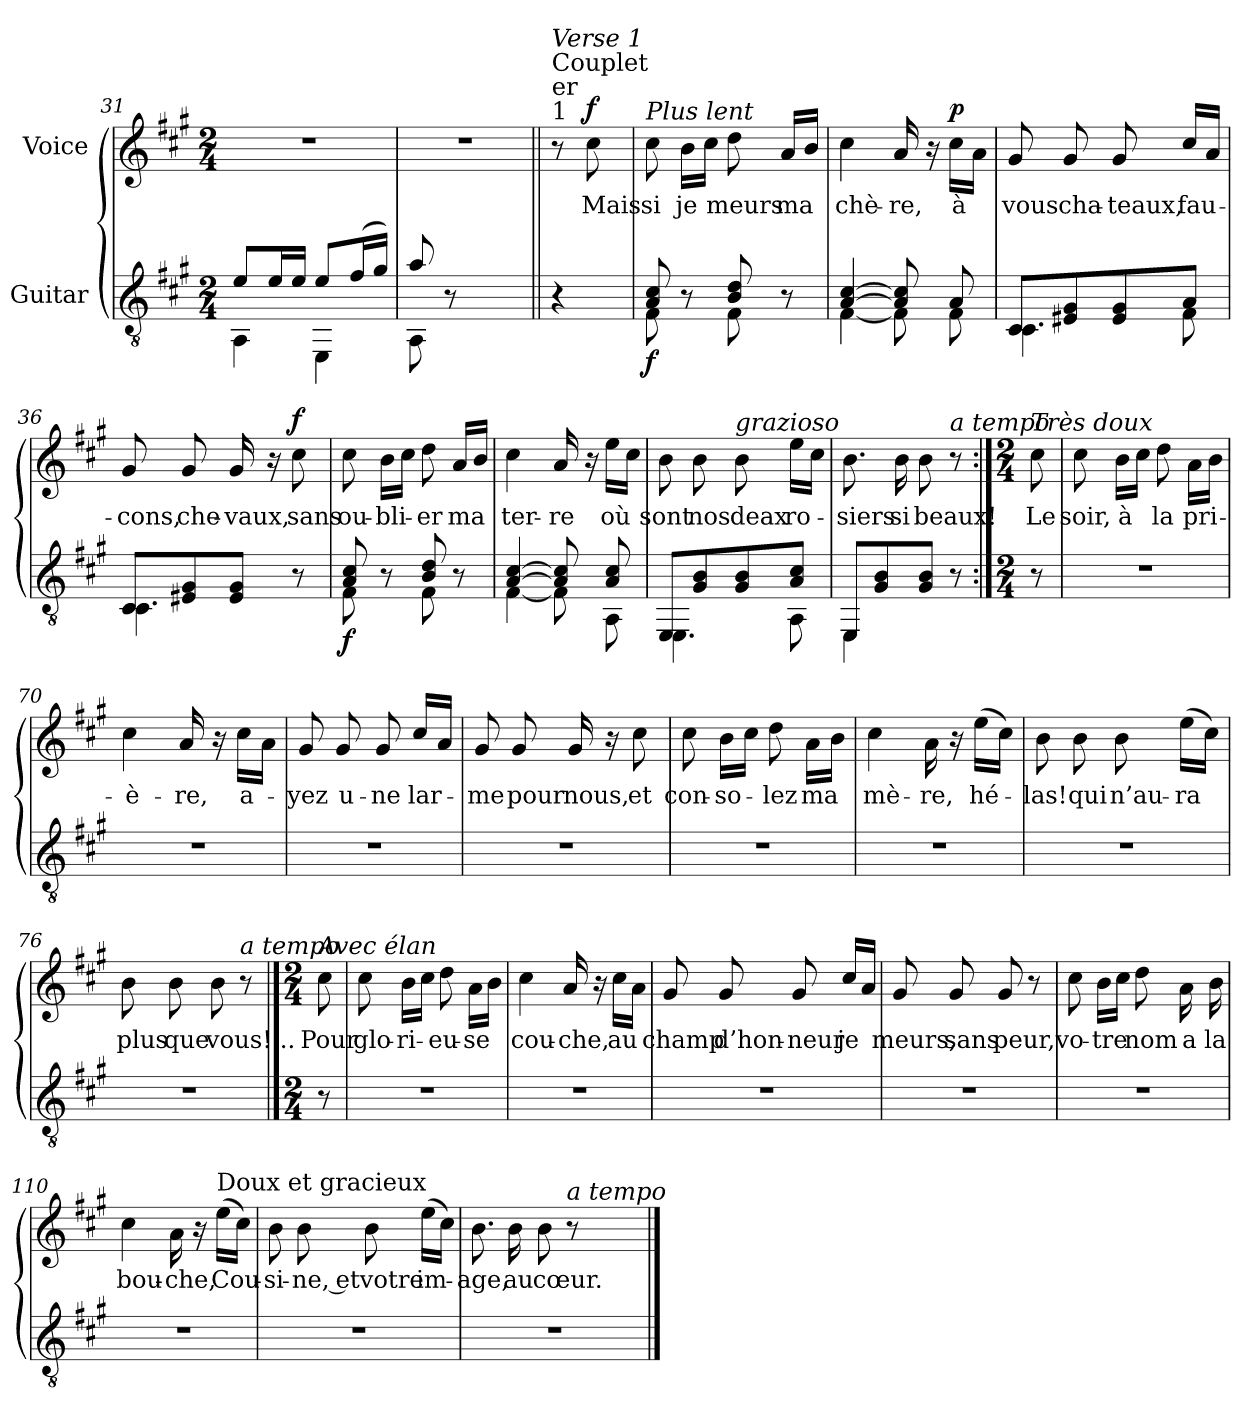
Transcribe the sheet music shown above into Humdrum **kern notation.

**kern	**dynam	**kern	**text	**dynam
*part2	*part2	*part1	*part1	*part1
*staff2	*staff2	*staff1	*staff1	*staff1
*I"Guitar	*	*I"Voice	*	*
*clefGv2	*	*clefG2	*	*
*k[f#c#g#]	*	*k[f#c#g#]	*	*
*M2/4	*	*M2/4	*	*
=31	=31	=31	=31	=31
*^	*	*	*	*
8e/L	4AA\	.	2r	.	.
16e/L	.	.	.	.	.
16e/JJ	.	.	.	.	.
8e/L	4EE\	.	.	.	.
(<16f#/L	.	.	.	.	.
16g#/JJ)	.	.	.	.	.
=32	=32	=32	=32	=32	=32
8a/	8AA\	.	2r	.	.
8r	8ryy	.	.	.	.
4ryy	4ryy	.	.	.	.
=32X1||	=32X1||	=32X1||	=32X1||	=32X1||	=32X1||
!	!	!	!LO:TX:a:t=1	!	!
!	!	!	!LO:TX:a:t=er	!	!
!	!	!	!LO:TX:a:t=Couplet	!	!
!	!	!	!LO:TX:a:i:t=Verse 1	!	!
*v	*v	*	*	*	*
4r	.	8r	.	.
!	!	!	!	!LO:DY:a
.	.	8cc#\	Mais	f
=33	=33	=33	=33	=33
*^	*	*	*	*
!	!	!	!LO:TX:i:t=Plus lent	!	!
!	!	!LO:DY:b	!	!	!
8A/ 8c#/	8F#\	f	8cc#\	si	.
8r	8ryy	.	16b\LL	je	.
.	.	.	16cc#\JJ	.	.
8B/ 8d/	8F#\	.	8dd\	meurs	.
8r	8ryy	.	16a/LL	ma	.
.	.	.	16b/JJ	.	.
=34	=34	=34	=34	=34	=34
[4A/ [4c#/	[4F#\	.	4cc#\	chè-	.
8A/] 8c#/]	8F#\]	.	16a/	-re,	.
.	.	.	16r	.	.
!	!	!	!	!	!LO:DY:a
8A/	8F#\	.	16cc#\LL	à	p
.	.	.	16a\JJ	.	.
=35	=35	=35	=35	=35	=35
8C#/L	4.C#\	.	8g#/	vous	.
8E#X/ 8G#/	.	.	8g#/	cha-	.
8E#/ 8G#/	.	.	8g#/	-teaux,	.
8A/J	8F#\	.	16cc#/LL	fau-	.
.	.	.	16a/JJ	.	.
=36	=36	=36	=36	=36	=36
8C#/L	4.C#\	.	8g#/	-cons,	.
8E#X/ 8G#/	.	.	8g#/	che-	.
8E#/ 8G#/J	.	.	16g#/	-vaux,	.
.	.	.	16r	.	.
!	!	!	!	!	!LO:DY:a
8r	8ryy	.	8cc#\	sans	f
=37	=37	=37	=37	=37	=37
!	!	!LO:DY:b	!	!	!
8A/ 8c#/	8F#\	f	8cc#\	ou-	.
8r	8ryy	.	16b\LL	-bli-	.
.	.	.	16cc#\JJ	.	.
8B/ 8d/	8F#\	.	8dd\	-er	.
8r	8ryy	.	16a/LL	ma	.
.	.	.	16b/JJ	.	.
=38	=38	=38	=38	=38	=38
[4A/ [4c#/	[4F#\	.	4cc#\	ter-	.
8A/] 8c#/]	8F#\]	.	16a/	-re	.
.	.	.	16r	.	.
!	!	!LO:DY:b	!	!	!
!	!	!LO:DY:n=1:b	!	!	!LO:DY:a
!	!	!	!	!	!LO:DY:n=1:a
8A/ 8c#/	8AA\	p other-dynamics	16ee\LL	où	p other-dynamics
.	.	.	16cc#\JJ	.	.
=39	=39	=39	=39	=39	=39
8EE/L	4.EE\	.	8b\	sont	.
8G#/ 8B/	.	.	8b\	nos	.
!	!	!	!LO:TX:i:t=grazioso	!	!
8G#/ 8B/	.	.	8b\	deax	.
8A/ 8c#/J	8AA\	.	16ee\LL	ro-	.
.	.	.	16cc#\JJ	.	.
=40	=40	=40	=40	=40	=40
8EE/L	4EE\	.	8.b\	-siers	.
8G#/ 8B/	.	.	.	.	.
.	.	.	16b\	si	.
8G#/ 8B/J	4ryy	.	8b\	beaux!	.
!	!	!	!LO:TX:i:t=a tempo	!	!
8r	.	.	8r	.	.
*v	*v	*	*	*	*
=40X2:|!	=40X2:|!	=40X2:|!	=40X2:|!	=40X2:|!
*M2/4	*	*M2/4	*	*
!	!	!LO:TX:i:t=Très doux	!	!
8r	.	8cc#\	Le	.
=69	=69	=69	=69	=69
2r	.	8cc#\	soir,	.
.	.	16b\LL	à	.
.	.	16cc#\JJ	.	.
.	.	8dd\	la	.
.	.	16a\LL	pri-	.
.	.	16b\JJ	.	.
=70	=70	=70	=70	=70
2r	.	4cc#\	-è-	.
.	.	16a/	-re,	.
.	.	16r	.	.
.	.	16cc#\LL	a-	.
.	.	16a\JJ	.	.
=71	=71	=71	=71	=71
2r	.	8g#/	-yez	.
.	.	8g#/	u-	.
.	.	8g#/	-ne	.
.	.	16cc#/LL	lar-	.
.	.	16a/JJ	.	.
=72	=72	=72	=72	=72
2r	.	8g#/	-me	.
.	.	8g#/	pour	.
.	.	16g#/	nous,	.
.	.	16r	.	.
.	.	8cc#\	et	.
=73	=73	=73	=73	=73
2r	.	8cc#\	con-	.
.	.	16b\LL	-so-	.
.	.	16cc#\JJ	.	.
.	.	8dd\	-lez	.
.	.	16a\LL	ma	.
.	.	16b\JJ	.	.
=74	=74	=74	=74	=74
2r	.	4cc#\	mè-	.
.	.	16a\	-re,	.
.	.	16r	.	.
!	!	!	!	!LO:DY:a
!	!	!	!	!LO:DY:n=1:a
.	.	(16ee\LL	hé-	p other-dynamics
.	.	16cc#\JJ)	.	.
=75	=75	=75	=75	=75
2r	.	8b\	-las!	.
.	.	8b\	qui	.
.	.	8b\	n’au-	.
.	.	(16ee\LL	-ra	.
.	.	16cc#\JJ)	.	.
=76	=76	=76	=76	=76
2r	.	8b\	plus	.
.	.	8b\	que	.
.	.	8b\	vous!...	.
!	!	!LO:TX:i:t=a tempo	!	!
.	.	8r	.	.
==76X3	==76X3	==76X3	==76X3	==76X3
*M2/4	*	*M2/4	*	*
!	!	!LO:TX:i:t=Avec élan	!	!
8r	.	8cc#\	Pour	.
=105	=105	=105	=105	=105
2r	.	8cc#\	glo-	.
.	.	16b\LL	-ri-	.
.	.	16cc#\JJ	.	.
.	.	8dd\	-eu-	.
.	.	16a\LL	-se	.
.	.	16b\JJ	.	.
=106	=106	=106	=106	=106
2r	.	4cc#\	cou-	.
.	.	16a/	-che,	.
.	.	16r	.	.
.	.	16cc#\LL	au	.
.	.	16a\JJ	.	.
=107	=107	=107	=107	=107
2r	.	8g#/	champ	.
.	.	8g#/	d’hon-	.
.	.	8g#/	-neur	.
.	.	16cc#/LL	je	.
.	.	16a/JJ	.	.
=108	=108	=108	=108	=108
2r	.	8g#/	meurs,	.
.	.	8g#/	sans	.
.	.	8g#/	peur,	.
.	.	8r	.	.
=109	=109	=109	=109	=109
2r	.	8cc#\	vo-	.
.	.	16b\LL	-tre	.
.	.	16cc#\JJ	.	.
.	.	8dd\	nom	.
.	.	16a\	a	.
.	.	16b\	la	.
=110	=110	=110	=110	=110
2r	.	4cc#\	bou-	.
.	.	16a\	-che,	.
.	.	16r	.	.
!	!	!LO:TX:a:t=Doux et gracieux	!	!
.	.	(16ee\LL	Cou-	.
.	.	16cc#\JJ)	.	.
=111	=111	=111	=111	=111
2r	.	8b\	-si-	.
.	.	8b\	-ne, et	.
.	.	8b\	votre	.
.	.	(16ee\LL	im-	.
.	.	16cc#\JJ)	.	.
=112	=112	=112	=112	=112
2r	.	8.b\	-age,	.
.	.	16b\	au	.
.	.	8b\	cœur.	.
!	!	!LO:TX:i:t=a tempo	!	!
.	.	8r	.	.
==	==	==	==	==
*-	*-	*-	*-	*-
